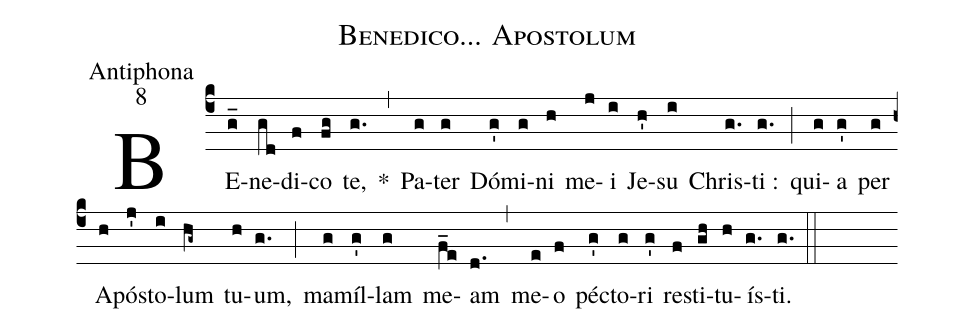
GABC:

name:Benedico... Apostolum;
office-part:Antiphona;
mode:8;
%%
(c4)BE(g_)ne(gd)di(f)co(fg) te,(g.) *(,) Pa(g)ter(g) Dó(g')mi(g)ni(h) me(j)i(i) Je(h')su(i) Chris(g.)ti :(g.) (;) qui(g)a(g') per(g) A(h)pós(j')to(i)lum(hg~) tu(h)um,(g.) (;) ma(g)míl(g')lam(g) me(f_e)am(d.) (,) me(e)o(f) péc(g')to(g)ri(g') re(f)sti(gh)tu(h)ís(g.)ti.(g.) (::)
